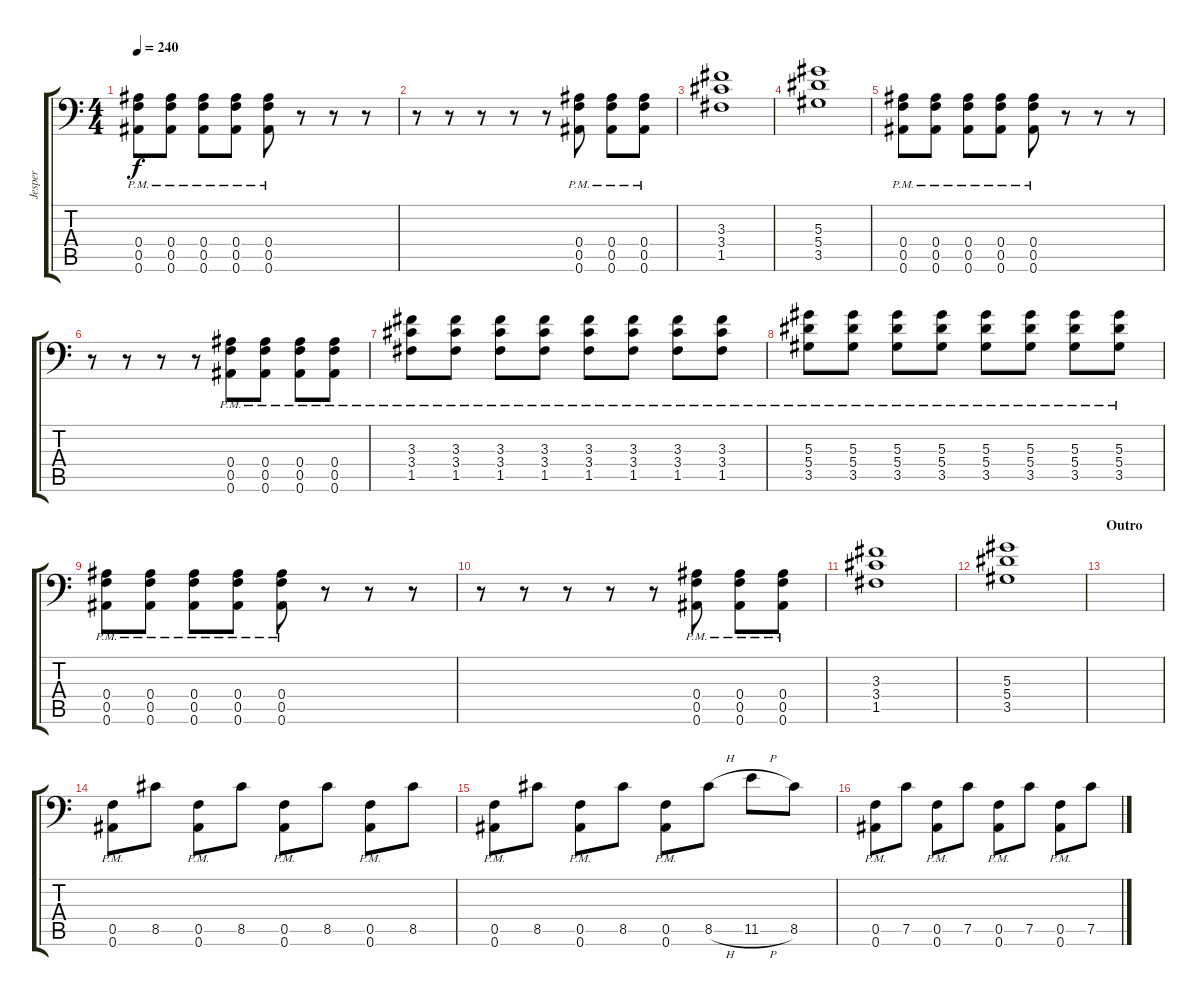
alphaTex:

\track ("Jesper" "Jesper") {instrument distortionguitar}
\staff {score tabs}
\tuning (C4 G3 Eb3 Bb2 F2 Bb1) {hide}
\ts (4 4)
\tempo 240
\clef f4
\ks c
(0.4{pm} 0.5{pm} 0.6{pm}).8{dy f} (0.4{pm} 0.5{pm} 0.6{pm}).8 (0.4{pm} 0.5{pm} 0.6{pm}).8 (0.4{pm} 0.5{pm} 0.6{pm}).8 (0.4{pm} 0.5{pm} 0.6{pm}).8 r.8 r.8 r.8 |
r.8 r.8 r.8 r.8 r.8 (0.4{pm} 0.5{pm} 0.6{pm}).8 (0.4{pm} 0.5{pm} 0.6{pm}).8 (0.4{pm} 0.5{pm} 0.6{pm}).8 |
(3.3 3.4 1.5).1 |
(5.3 5.4 3.5).1 |
(0.4{pm} 0.5{pm} 0.6{pm}).8 (0.4{pm} 0.5{pm} 0.6{pm}).8 (0.4{pm} 0.5{pm} 0.6{pm}).8 (0.4{pm} 0.5{pm} 0.6{pm}).8 (0.4{pm} 0.5{pm} 0.6{pm}).8 r.8 r.8 r.8 |
r.8 r.8 r.8 r.8 (0.4{pm} 0.5{pm} 0.6{pm}).8 (0.4{pm} 0.5{pm} 0.6{pm}).8 (0.4{pm} 0.5{pm} 0.6{pm}).8 (0.4{pm} 0.5{pm} 0.6{pm}).8 |
(3.3{pm} 3.4{pm} 1.5{pm}).8 (3.3{pm} 3.4{pm} 1.5{pm}).8 (3.3{pm} 3.4{pm} 1.5{pm}).8 (3.3{pm} 3.4{pm} 1.5{pm}).8 (3.3{pm} 3.4{pm} 1.5{pm}).8 (3.3{pm} 3.4{pm} 1.5{pm}).8 (3.3{pm} 3.4{pm} 1.5{pm}).8 (3.3{pm} 3.4{pm} 1.5{pm}).8 |
(5.3{pm} 5.4{pm} 3.5{pm}).8 (5.3{pm} 5.4{pm} 3.5{pm}).8 (5.3{pm} 5.4{pm} 3.5{pm}).8 (5.3{pm} 5.4{pm} 3.5{pm}).8 (5.3{pm} 5.4{pm} 3.5{pm}).8 (5.3{pm} 5.4{pm} 3.5{pm}).8 (5.3{pm} 5.4{pm} 3.5{pm}).8 (5.3{pm} 5.4{pm} 3.5{pm}).8 |
(0.4{pm} 0.5{pm} 0.6{pm}).8 (0.4{pm} 0.5{pm} 0.6{pm}).8 (0.4{pm} 0.5{pm} 0.6{pm}).8 (0.4{pm} 0.5{pm} 0.6{pm}).8 (0.4{pm} 0.5{pm} 0.6{pm}).8 r.8 r.8 r.8 |
r.8 r.8 r.8 r.8 r.8 (0.4{pm} 0.5{pm} 0.6{pm}).8 (0.4{pm} 0.5{pm} 0.6{pm}).8 (0.4{pm} 0.5{pm} 0.6{pm}).8 |
(3.3 3.4 1.5).1 |
(5.3 5.4 3.5).1 |
\section ("" "Outro")
|
(0.5{pm} 0.6{pm}).8 8.5.8 (0.5{pm} 0.6{pm}).8 8.5.8 (0.5{pm} 0.6{pm}).8 8.5.8 (0.5{pm} 0.6{pm}).8 8.5.8 |
(0.5{pm} 0.6{pm}).8 8.5.8 (0.5{pm} 0.6{pm}).8 8.5.8 (0.5{pm} 0.6{pm}).8 8.5{h}.8 11.5{h}.8 8.5.8 |
(0.5{pm} 0.6{pm}).8 7.5.8 (0.5{pm} 0.6{pm}).8 7.5.8 (0.5{pm} 0.6{pm}).8 7.5.8 (0.5{pm} 0.6{pm}).8 7.5.8
